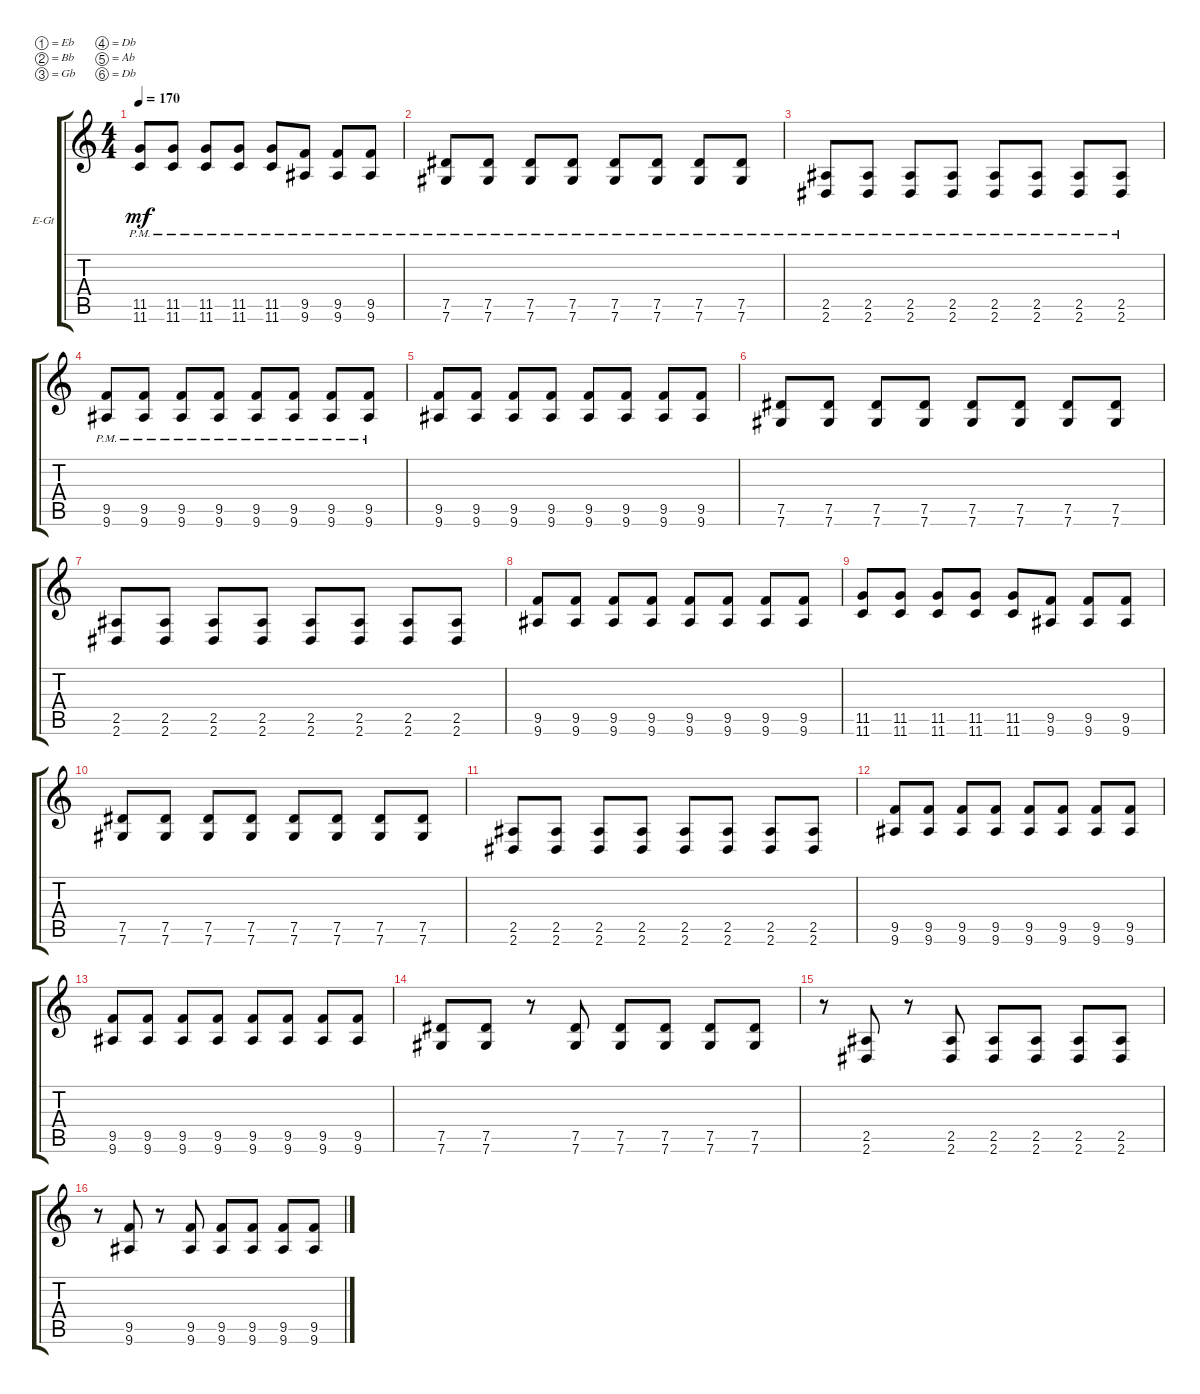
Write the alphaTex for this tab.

\defaultSystemsLayout 4
\bracketExtendMode groupsimilarinstruments
\firstSystemTrackNameOrientation horizontal
\otherSystemsTrackNameOrientation horizontal
\track ("Electric Guitar" "E-Gt") {instrument distortionguitar}
\staff {score tabs}
\tuning (Eb4 Bb3 Gb3 Db3 Ab2 Db2)
\ts (4 4)
\tempo 170
\clef g2
\ks c
(11.6{pm} 11.5{pm}).8{dy mf} (11.6{pm} 11.5{pm}).8 (11.6{pm} 11.5{pm}).8 (11.6{pm} 11.5{pm}).8 (11.6{pm} 11.5{pm}).8 (9.6{pm} 9.5{pm}).8 (9.6{pm} 9.5{pm}).8 (9.6{pm} 9.5{pm}).8 |
(7.6{pm} 7.5{pm}).8 (7.6{pm} 7.5{pm}).8 (7.6{pm} 7.5{pm}).8 (7.6{pm} 7.5{pm}).8 (7.6{pm} 7.5{pm}).8 (7.6{pm} 7.5{pm}).8 (7.6{pm} 7.5{pm}).8 (7.6{pm} 7.5{pm}).8 |
(2.6{pm} 2.5{pm}).8 (2.6{pm} 2.5{pm}).8 (2.6{pm} 2.5{pm}).8 (2.6{pm} 2.5{pm}).8 (2.6{pm} 2.5{pm}).8 (2.6{pm} 2.5{pm}).8 (2.6{pm} 2.5{pm}).8 (2.6{pm} 2.5{pm}).8 |
(9.6{pm} 9.5{pm}).8 (9.6{pm} 9.5{pm}).8 (9.6{pm} 9.5{pm}).8 (9.6{pm} 9.5{pm}).8 (9.6{pm} 9.5{pm}).8 (9.6{pm} 9.5{pm}).8 (9.6{pm} 9.5{pm}).8 (9.6{pm} 9.5{pm}).8 |
(9.6 9.5).8 (9.6 9.5).8 (9.6 9.5).8 (9.6 9.5).8 (9.6 9.5).8 (9.6 9.5).8 (9.6 9.5).8 (9.6 9.5).8 |
(7.6 7.5).8 (7.6 7.5).8 (7.6 7.5).8 (7.6 7.5).8 (7.6 7.5).8 (7.6 7.5).8 (7.6 7.5).8 (7.6 7.5).8 |
(2.6 2.5).8 (2.6 2.5).8 (2.6 2.5).8 (2.6 2.5).8 (2.6 2.5).8 (2.6 2.5).8 (2.6 2.5).8 (2.6 2.5).8 |
(9.6 9.5).8 (9.6 9.5).8 (9.6 9.5).8 (9.6 9.5).8 (9.6 9.5).8 (9.6 9.5).8 (9.6 9.5).8 (9.6 9.5).8 |
(11.6 11.5).8 (11.6 11.5).8 (11.6 11.5).8 (11.6 11.5).8 (11.6 11.5).8 (9.6 9.5).8 (9.6 9.5).8 (9.6 9.5).8 |
(7.6 7.5).8 (7.6 7.5).8 (7.6 7.5).8 (7.6 7.5).8 (7.6 7.5).8 (7.6 7.5).8 (7.6 7.5).8 (7.6 7.5).8 |
(2.6 2.5).8 (2.6 2.5).8 (2.6 2.5).8 (2.6 2.5).8 (2.6 2.5).8 (2.6 2.5).8 (2.6 2.5).8 (2.6 2.5).8 |
(9.6 9.5).8 (9.6 9.5).8 (9.6 9.5).8 (9.6 9.5).8 (9.6 9.5).8 (9.6 9.5).8 (9.6 9.5).8 (9.6 9.5).8 |
(9.6 9.5).8 (9.6 9.5).8 (9.6 9.5).8 (9.6 9.5).8 (9.6 9.5).8 (9.6 9.5).8 (9.6 9.5).8 (9.6 9.5).8 |
(7.6 7.5).8 (7.6 7.5).8 r.8 (7.6 7.5).8 (7.6 7.5).8 (7.6 7.5).8 (7.6 7.5).8 (7.6 7.5).8 |
r.8 (2.6 2.5).8 r.8 (2.6 2.5).8 (2.6 2.5).8 (2.6 2.5).8 (2.6 2.5).8 (2.6 2.5).8 |
r.8 (9.6 9.5).8 r.8 (9.6 9.5).8 (9.6 9.5).8 (9.6 9.5).8 (9.6 9.5).8 (9.6 9.5).8
